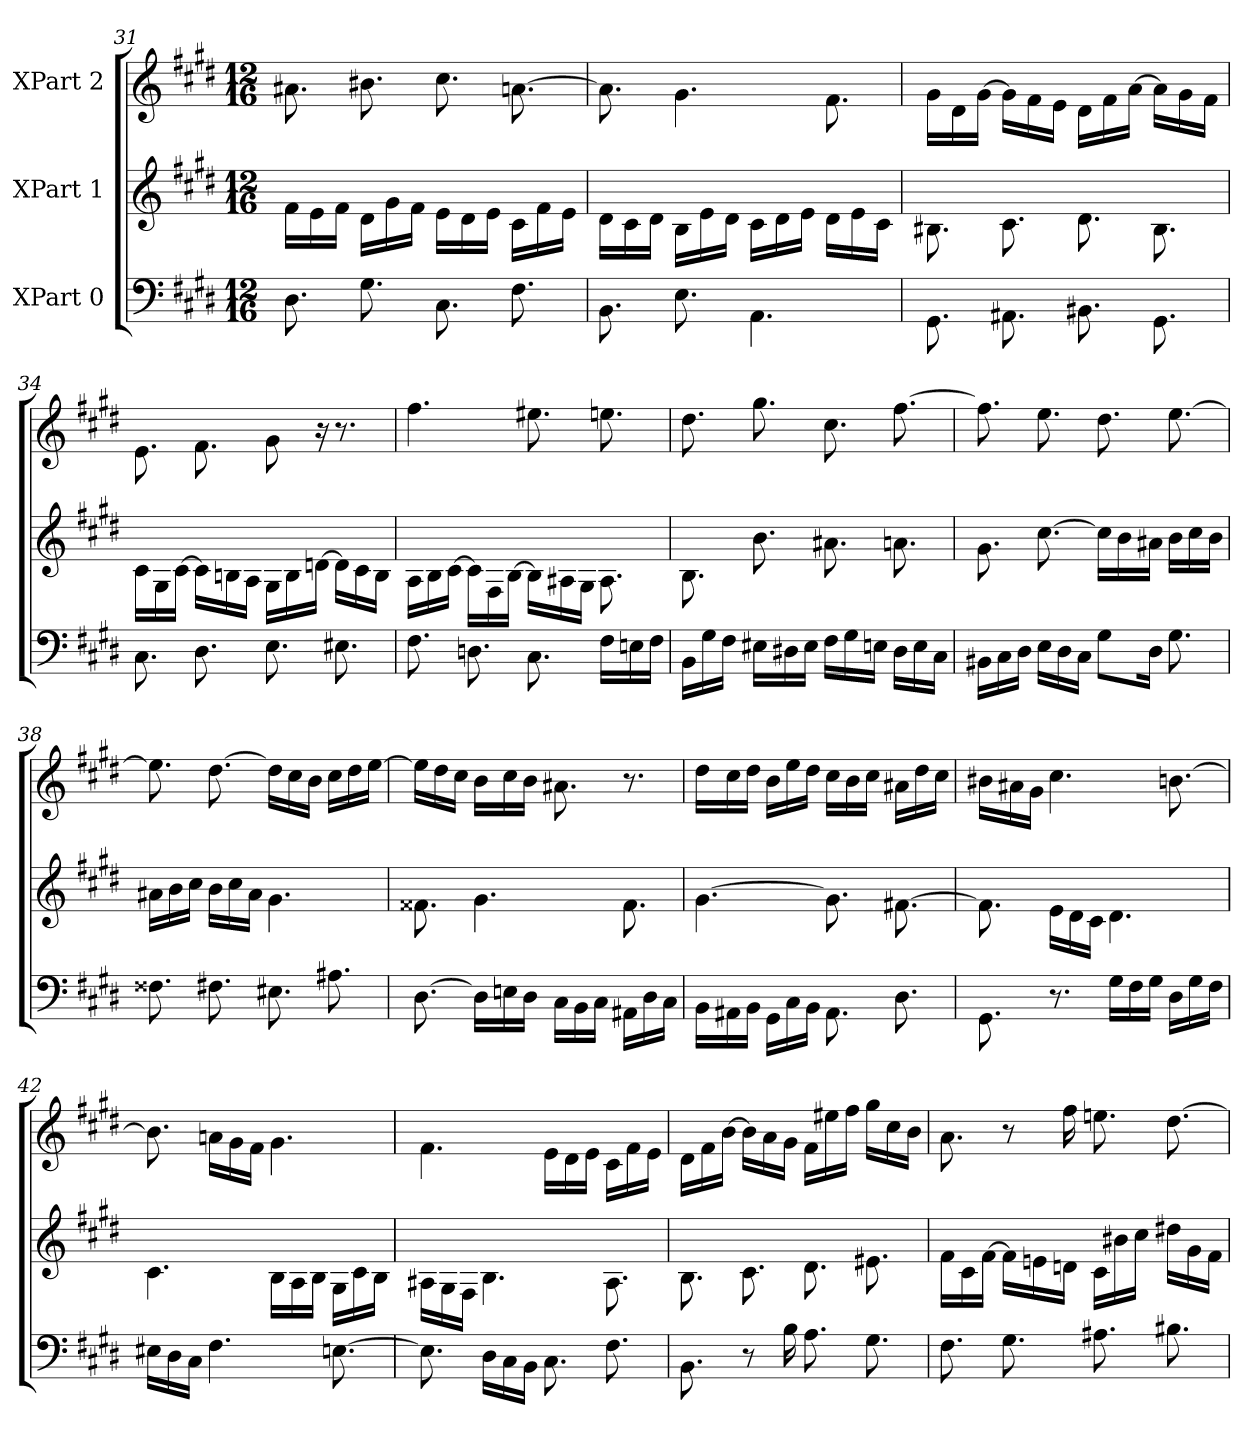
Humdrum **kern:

**kern	**kern	**kern
*part3	*part2	*part1
*staff3	*staff2	*staff1
*I"XPart 0	*I"XPart 1	*I"XPart 2
*clefF4	*clefG2	*clefG2
*k[f#c#g#d#]	*k[f#c#g#d#]	*k[f#c#g#d#]
*M12/16	*M12/16	*M12/16
=31	=31	=31
8.D#\	16f#\L	8.a#X\
.	16e\	.
.	16f#\J	.
8.G#\	16d#\L	8.b#X\
.	16g#\	.
.	16f#\J	.
8.C#\	16e\L	8.cc#\
.	16d#\	.
.	16e\J	.
8.F#\	16c#\L	[8.an\
.	16f#\	.
.	16e\J	.
=32	=32	=32
8.BB\	16d#\L	8.a\]
.	16c#\	.
.	16d#\J	.
8.E\	16B\L	4.g#\
.	16e\	.
.	16d#\J	.
4.AA\	16c#\L	.
.	16d#\	.
.	16e\J	.
.	16d#\L	8.f#\
.	16e\	.
.	16c#\J	.
=33	=33	=33
8.GG#\	8.B#X\	16g#\L
.	.	16d#\
.	.	[16g#\J
8.AA#X\	8.c#\	16g#\L]
.	.	16f#\
.	.	16e\J
8.BB#X\	8.d#\	16d#\L
.	.	16f#\
.	.	[16a\J
8.GG#\	8.B#\	16a\L]
.	.	16g#\
.	.	16f#\J
=34	=34	=34
8.C#\	16c#\L	8.e\
.	16G#\	.
.	[16c#\J	.
8.D#\	16c#\L]	8.f#\
.	16Bn\	.
.	16A\J	.
8.E\	16G#\L	8g#\
.	16B\	.
.	[16dn\J	16r
8.E#X\	16dn\L]	8.r
.	16c#\	.
.	16B\J	.
=35	=35	=35
8.F#\	16A\L	4.ff#\
.	16B\	.
.	[16c#\J	.
8.Dn\	16c#\L]	.
.	16F#\	.
.	[16B\J	.
8.C#\	16B\L]	8.ee#X\
.	16A#X\	.
.	16G#\J	.
16F#\L	8.A#\	8.een\
16En\	.	.
16F#\J	.	.
=36	=36	=36
16BB\L	8.B\	8.dd#\
16G#\	.	.
16F#\J	.	.
16E#X\L	8.b\	8.gg#\
16D#X\	.	.
16E#\J	.	.
16F#\L	8.a#X\	8.cc#\
16G#\	.	.
16En\J	.	.
16D#\L	8.an\	[8.ff#\
16E\	.	.
16C#\J	.	.
=37	=37	=37
16BB#X\L	8.g#\	8.ff#\]
16C#\	.	.
16D#\J	.	.
16E\L	[8.cc#\	8.ee\
16D#\	.	.
16C#\J	.	.
8G#\L	16cc#\L]	8.dd#\
.	16b\	.
16D#\J	16a#X\J	.
8.G#\	16b\L	[8.ee\
.	16cc#\	.
.	16b\J	.
=38	=38	=38
8.F##X\	16a#X\L	8.ee\]
.	16b\	.
.	16cc#\J	.
8.F#X\	16b\L	[8.dd#\
.	16cc#\	.
.	16a#\J	.
8.E#X\	4.g#\	16dd#\L]
.	.	16cc#\
.	.	16b\J
8.A#X\	.	16cc#\L
.	.	16dd#\
.	.	[16ee\J
=39	=39	=39
[8.D#\	8.f##X\	16ee\L]
.	.	16dd#\
.	.	16cc#\J
16D#\L]	4.g#\	16b\L
16En\	.	16cc#\
16D#\J	.	16b\J
16C#\L	.	8.a#X\
16BB\	.	.
16C#\J	.	.
16AA#X\L	8.f##\	8.r
16D#\	.	.
16C#\J	.	.
=40	=40	=40
16BB\L	[4.g#\	16dd#\L
16AA#X\	.	16cc#\
16BB\J	.	16dd#\J
16GG#\L	.	16b\L
16C#\	.	16ee\
16BB\J	.	16dd#\J
8.AA#\	8.g#\]	16cc#\L
.	.	16b\
.	.	16cc#\J
8.D#\	[8.f#X\	16a#X\L
.	.	16dd#\
.	.	16cc#\J
=41	=41	=41
8.GG#\	8.f#\]	16b#X\L
.	.	16a#X\
.	.	16g#\J
8.r	16e\L	4.cc#\
.	16d#\	.
.	16c#\J	.
16G#\L	4.d#\	.
16F#\	.	.
16G#\J	.	.
16D#\L	.	[8.bn\
16G#\	.	.
16F#\J	.	.
=42	=42	=42
16E#X\L	4.c#\	8.b\]
16D#\	.	.
16C#\J	.	.
4.F#\	.	16an\L
.	.	16g#\
.	.	16f#\J
.	16B\L	4.g#\
.	16A\	.
.	16B\J	.
[8.En\	16G#\L	.
.	16c#\	.
.	16B\J	.
=43	=43	=43
8.E\]	16A#X\L	4.f#\
.	16G#\	.
.	16F#\J	.
16D#\L	4.B\	.
16C#\	.	.
16BB\J	.	.
8.C#\	.	16e\L
.	.	16d#\
.	.	16e\J
8.F#\	8.A#\	16c#\L
.	.	16f#\
.	.	16e\J
=44	=44	=44
8.BB\	8.B\	16d#\L
.	.	16f#\
.	.	[16b\J
8r	8.c#\	16b\L]
.	.	16a\
16B\	.	16g#\J
8.A\	8.d#\	16f#\L
.	.	16ee#X\
.	.	16ff#\J
8.G#\	8.e#X\	16gg#\L
.	.	16cc#\
.	.	16b\J
=45	=45	=45
8.F#\	16f#\L	8.a\
.	16c#\	.
.	[16f#\J	.
8.G#\	16f#\L]	8r
.	16en\	.
.	16dn\J	16ff#\
8.A#X\	16c#\L	8.een\
.	16b#X\	.
.	16cc#\J	.
8.B#X\	16dd#X\L	[8.dd#\
.	16g#\	.
.	16f#\J	.
=	=	=
*-	*-	*-
